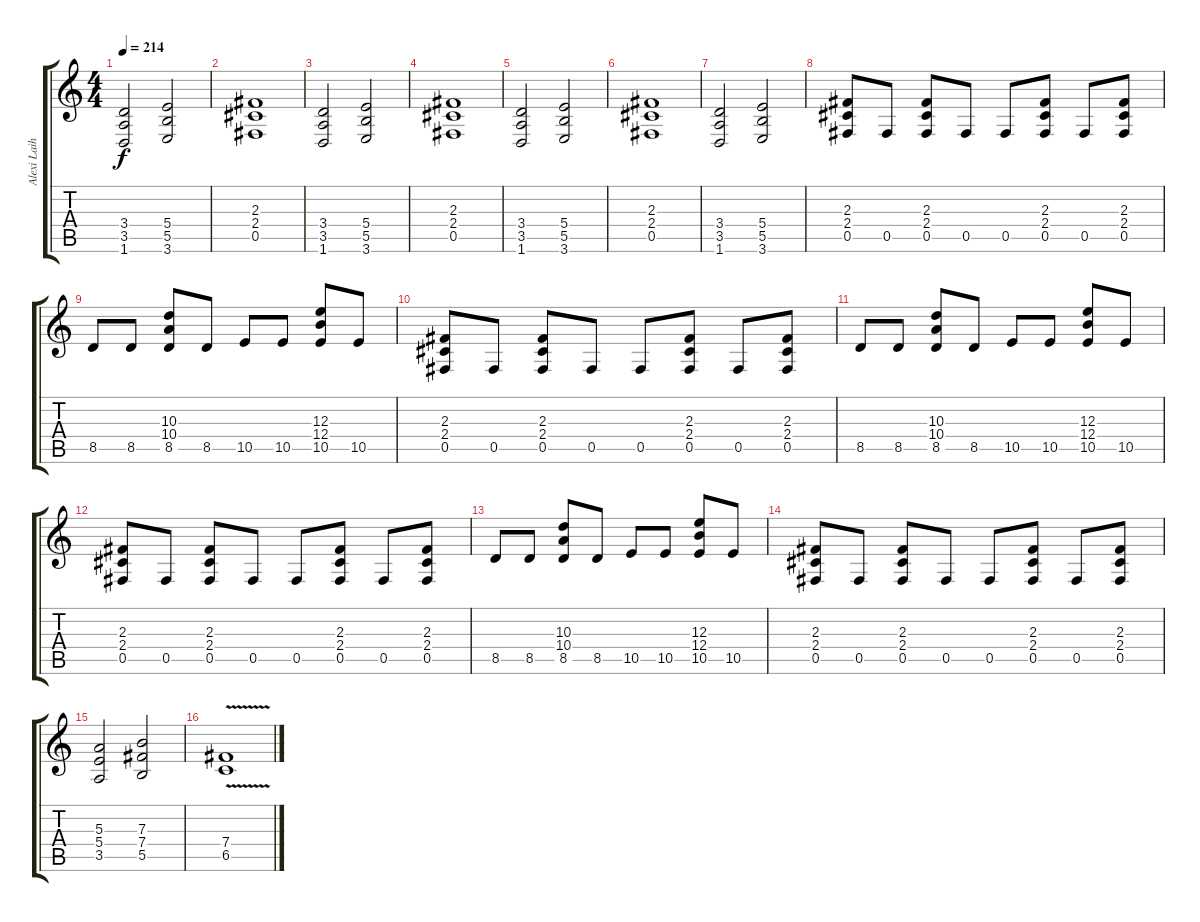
\track ("Alexi Laiho" "Alexi Laih") {instrument distortionguitar}
\staff {score tabs}
\tuning (Db4 Ab3 E3 B2 Gb2 Db2) {hide}
\ts (4 4)
\tempo 214
\clef g2
\ks c
(3.4 3.5 1.6).2{dy f} (5.4 5.5 3.6).2 |
(2.3 2.4 0.5).1 |
(3.4 3.5 1.6).2 (5.4 5.5 3.6).2 |
(2.3 2.4 0.5).1 |
(3.4 3.5 1.6).2 (5.4 5.5 3.6).2 |
(2.3 2.4 0.5).1 |
(3.4 3.5 1.6).2 (5.4 5.5 3.6).2 |
(2.3 2.4 0.5).8 0.5.8 (2.3 2.4 0.5).8 0.5.8 0.5.8 (2.3 2.4 0.5).8 0.5.8 (2.3 2.4 0.5).8 |
8.5.8 8.5.8 (10.3 10.4 8.5).8 8.5.8 10.5.8 10.5.8 (12.3 12.4 10.5).8 10.5.8 |
(2.3 2.4 0.5).8 0.5.8 (2.3 2.4 0.5).8 0.5.8 0.5.8 (2.3 2.4 0.5).8 0.5.8 (2.3 2.4 0.5).8 |
8.5.8 8.5.8 (10.3 10.4 8.5).8 8.5.8 10.5.8 10.5.8 (12.3 12.4 10.5).8 10.5.8 |
(2.3 2.4 0.5).8 0.5.8 (2.3 2.4 0.5).8 0.5.8 0.5.8 (2.3 2.4 0.5).8 0.5.8 (2.3 2.4 0.5).8 |
8.5.8 8.5.8 (10.3 10.4 8.5).8 8.5.8 10.5.8 10.5.8 (12.3 12.4 10.5).8 10.5.8 |
(2.3 2.4 0.5).8 0.5.8 (2.3 2.4 0.5).8 0.5.8 0.5.8 (2.3 2.4 0.5).8 0.5.8 (2.3 2.4 0.5).8 |
(5.3 5.4 3.5).2 (7.3 7.4 5.5).2 |
(7.4{v} 6.5{v}).1
